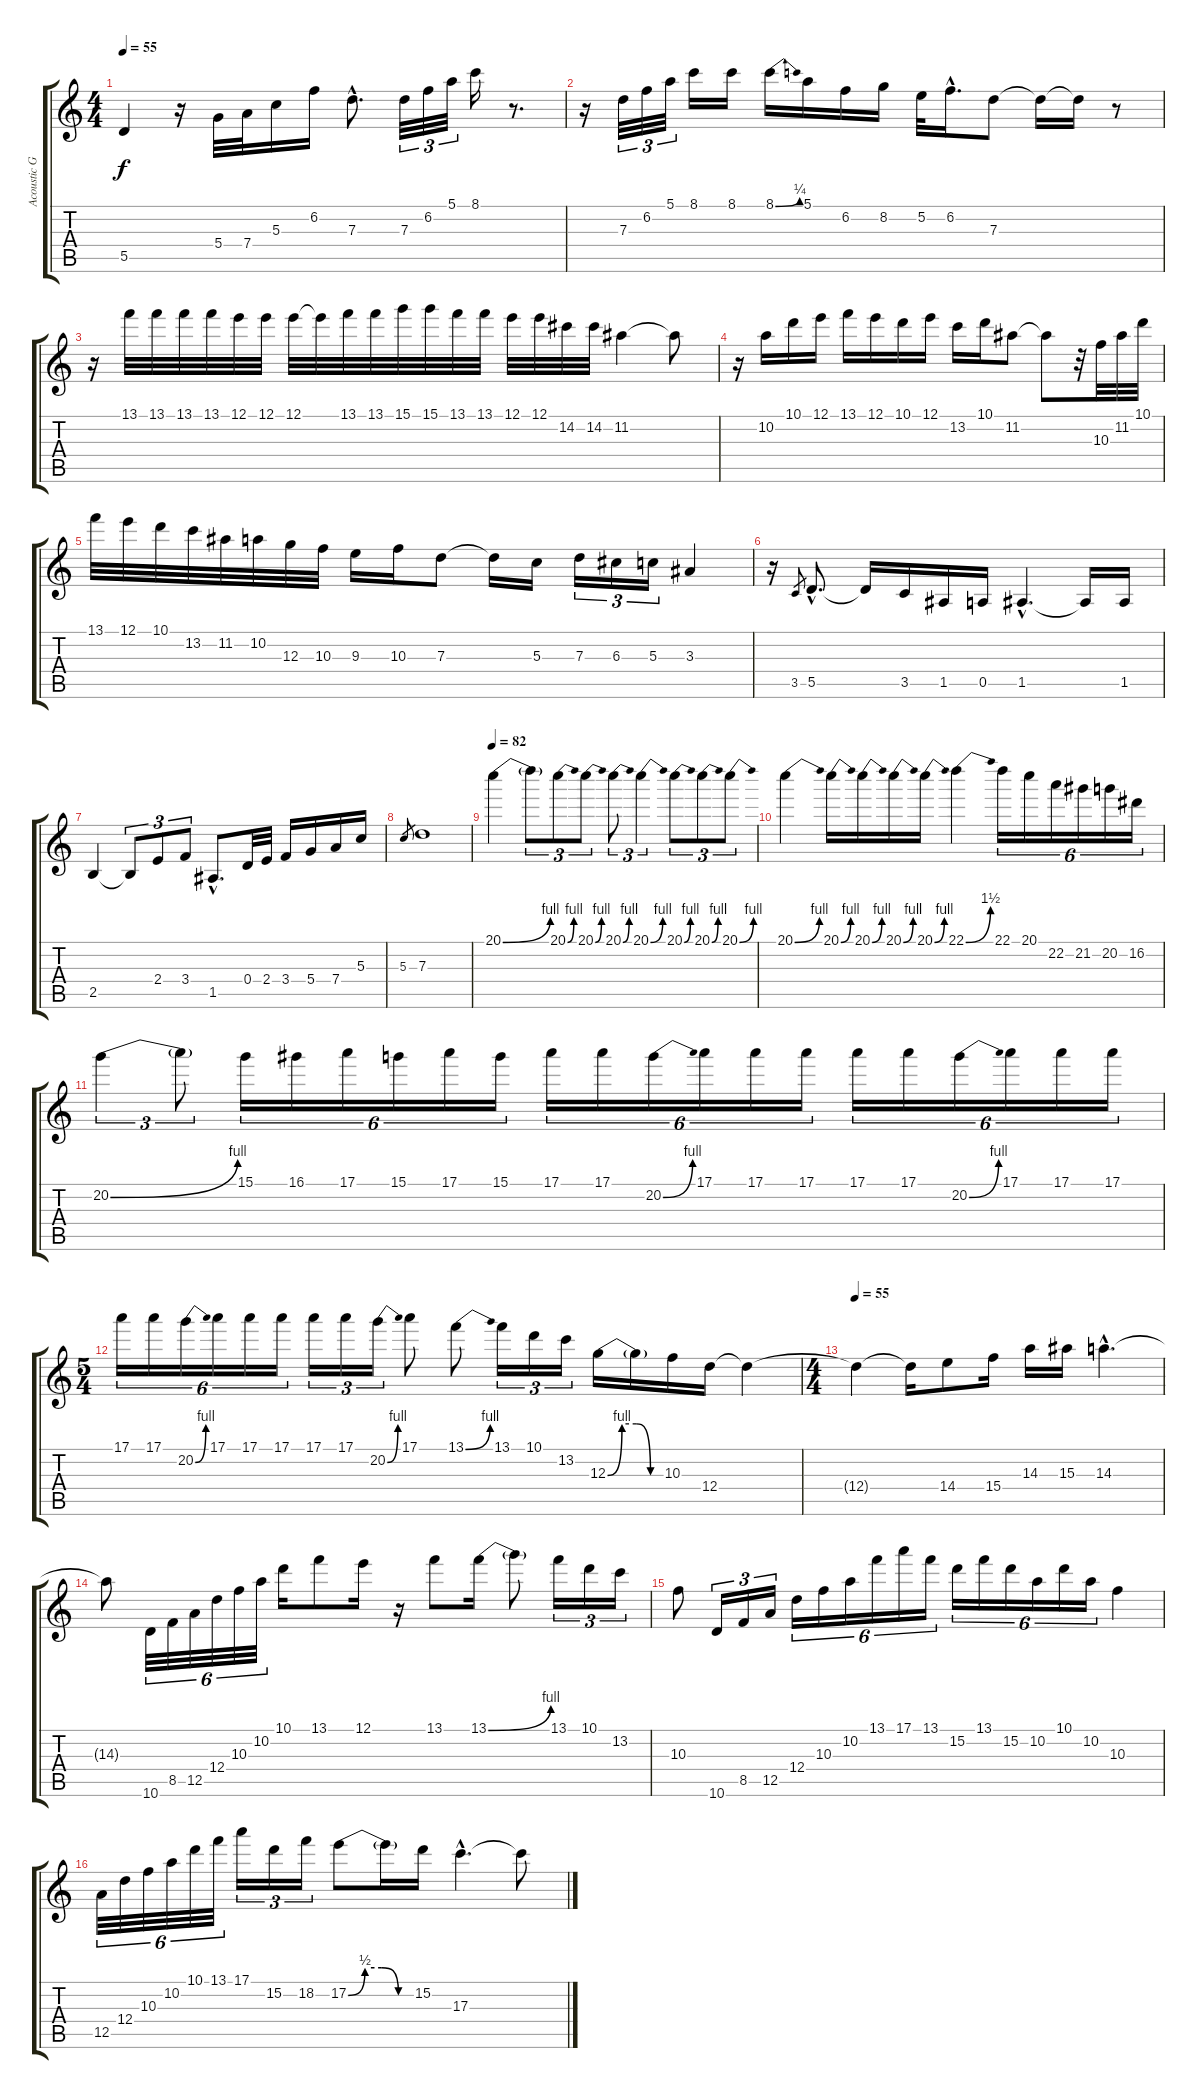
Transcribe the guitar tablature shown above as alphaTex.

\track ("Acoustic Guitar" "Acoustic G") {instrument acousticguitarsteel}
\staff {score tabs}
\tuning (E4 B3 G3 D3 A2 E2) {hide}
\ts (4 4)
\tempo 55
\clef g2
\ks c
5.5{t}.4{dy f} r.16 5.4.32 7.4.32 5.3.16 6.2.16 7.3{hac}.8{d} 7.3.32{tu (3 2)} 6.2.32{tu (3 2)} 5.1.32{tu (3 2)} 8.1.16 r.8{d} |
r.16 7.3.32{tu (3 2)} 6.2.32{tu (3 2)} 5.1.32{tu (3 2)} 8.1.16 8.1.16 8.1{be (bend 0 0 60 1)}.16 5.1.16 6.2.16 8.2.16 5.2.32 6.2{hac}.16{d} 7.3.8 7.3{t}.16 7.3{t}.16 r.8 |
r.16 13.1.32 13.1.32 13.1.32 13.1.32 12.1.32 12.1.32 12.1.32 12.1{t}.32 13.1.32 13.1.32 15.1.32 15.1.32 13.1.32 13.1.32 12.1.32 12.1.32 14.2.32 14.2.32 11.2.4 11.2{t}.8 |
r.16 10.2.16 10.1.16 12.1.16 13.1.16 12.1.16 10.1.16 12.1.16 13.2.16 10.1.16 11.2.8 11.2{t}.8 r.32 10.3.32 11.2.32 10.1.32 |
13.1.32 12.1.32 10.1.32 13.2.32 11.2.32 10.2.32 12.3.32 10.3.32 9.3.16 10.3.16 7.3.8 7.3{t}.16 5.3.16 7.3.16{tu (3 2)} 6.3.16{tu (3 2)} 5.3.16{tu (3 2)} 3.3.4 |
r.16 3.5.8{gr} 5.5{hac}.8{d} 5.5{t}.16 3.5.16 1.5.16 0.5.16 1.5{hac}.4{d} 1.5{t}.16 1.5.16 |
2.5.4 2.5{t}.8{tu (3 2)} 2.4.8{tu (3 2)} 3.4.8{tu (3 2)} 1.5{hac}.8{d} 0.4.32 2.4.32 3.4.16 5.4.16 7.4.16 5.3.16 |
5.3.8{gr} 7.3.1 |
\tempo 82
20.1{be (bend 0 0 60 4)}.4{instrument distortionguitar} 20.1{t}.8{tu (3 2)} 20.1{be (bend 0 0 60 4)}.8{tu (3 2)} 20.1{be (bend 0 0 60 4)}.8{tu (3 2)} 20.1{be (bend 0 0 60 4)}.8{tu (3 2)} 20.1{be (bend 0 0 60 4)}.4{tu (3 2)} 20.1{be (bend 0 0 60 4)}.8{tu (3 2)} 20.1{be (bend 0 0 60 4)}.8{tu (3 2)} 20.1{be (bend 0 0 60 4)}.8{tu (3 2)} |
20.1{be (bend 0 0 60 4)}.4 20.1{be (bend 0 0 60 4)}.16 20.1{be (bend 0 0 60 4)}.16 20.1{be (bend 0 0 60 4)}.16 20.1{be (bend 0 0 60 4)}.16 22.1{be (bend 0 0 60 6)}.4 22.1.16{tu (6 4)} 20.1.16{tu (6 4)} 22.2.16{tu (6 4)} 21.2.16{tu (6 4)} 20.2.16{tu (6 4)} 16.2.16{tu (6 4)} |
20.2{be (bend 0 0 60 4)}.4{tu (3 2)} 20.2{t}.8{tu (3 2)} 15.1.16{tu (6 4)} 16.1.16{tu (6 4)} 17.1.16{tu (6 4)} 15.1.16{tu (6 4)} 17.1.16{tu (6 4)} 15.1.16{tu (6 4)} 17.1.16{tu (6 4)} 17.1.16{tu (6 4)} 20.2{be (bend 0 0 60 4)}.16{tu (6 4)} 17.1.16{tu (6 4)} 17.1.16{tu (6 4)} 17.1.16{tu (6 4)} 17.1.16{tu (6 4)} 17.1.16{tu (6 4)} 20.2{be (bend 0 0 60 4)}.16{tu (6 4)} 17.1.16{tu (6 4)} 17.1.16{tu (6 4)} 17.1.16{tu (6 4)} |
\ts (5 4)
17.1.16{tu (6 4)} 17.1.16{tu (6 4)} 20.2{be (bend 0 0 60 4)}.16{tu (6 4)} 17.1.16{tu (6 4)} 17.1.16{tu (6 4)} 17.1.16{tu (6 4)} 17.1.16{tu (3 2)} 17.1.16{tu (3 2)} 20.2{be (bend 0 0 60 4)}.16{tu (3 2)} 17.1.8 13.1{be (bend 0 0 60 4)}.8 13.1.16{tu (3 2)} 10.1.16{tu (3 2)} 13.2.16{tu (3 2)} 12.3{be (custom 0 0 15 4 30 4 45 0 60 0)}.16 12.3{t}.16 10.3.16 12.4.16 12.4{t}.4 |
\ts (4 4)
\tempo 55
12.4{t}.4{instrument distortionguitar} 12.4{t}.16 14.4.8 15.4.16 14.3.16 15.3.16 14.3{hac}.4{d} |
14.3{t}.8 10.6.32{tu (6 4)} 8.5.32{tu (6 4)} 12.5.32{tu (6 4)} 12.4.32{tu (6 4)} 10.3.32{tu (6 4)} 10.2.32{tu (6 4)} 10.1.16 13.1.8 12.1.16 r.16 13.1.8 13.1{be (bend 0 0 60 4)}.16 13.1{t}.8 13.1.16{tu (3 2)} 10.1.16{tu (3 2)} 13.2.16{tu (3 2)} |
10.3.8 10.6.16{tu (3 2)} 8.5.16{tu (3 2)} 12.5.16{tu (3 2)} 12.4.16{tu (6 4)} 10.3.16{tu (6 4)} 10.2.16{tu (6 4)} 13.1.16{tu (6 4)} 17.1.16{tu (6 4)} 13.1.16{tu (6 4)} 15.2.16{tu (6 4)} 13.1.16{tu (6 4)} 15.2.16{tu (6 4)} 10.2.16{tu (6 4)} 10.1.16{tu (6 4)} 10.2.16{tu (6 4)} 10.3.4 |
12.5.32{tu (6 4)} 12.4.32{tu (6 4)} 10.3.32{tu (6 4)} 10.2.32{tu (6 4)} 10.1.32{tu (6 4)} 13.1.32{tu (6 4)} 17.1.16{tu (3 2)} 15.2.16{tu (3 2)} 18.2.16{tu (3 2)} 17.2{be (custom 0 0 15 2 30 2 45 0 60 0)}.8 17.2{t}.16 15.2.16 17.3{hac}.4{d} 17.3{t}.8
